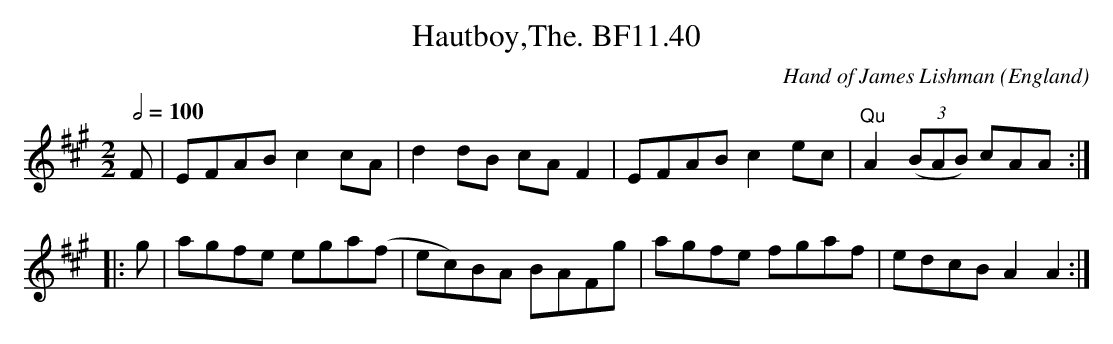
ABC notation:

X:1
T:Hautboy,The. BF11.40
C:Hand of James Lishman
L:1/8
M:2/2
O:England
Q:1/2=100
K:A major
F|EFAB c2 cA|d2 dB cA F2|EFAB c2 ec|"^Qu"A2 ((3BAB) cAA:|!
|:g|agfe ega(f|ec)BA BAFg|agfe fgaf|edcB A2A2:|
